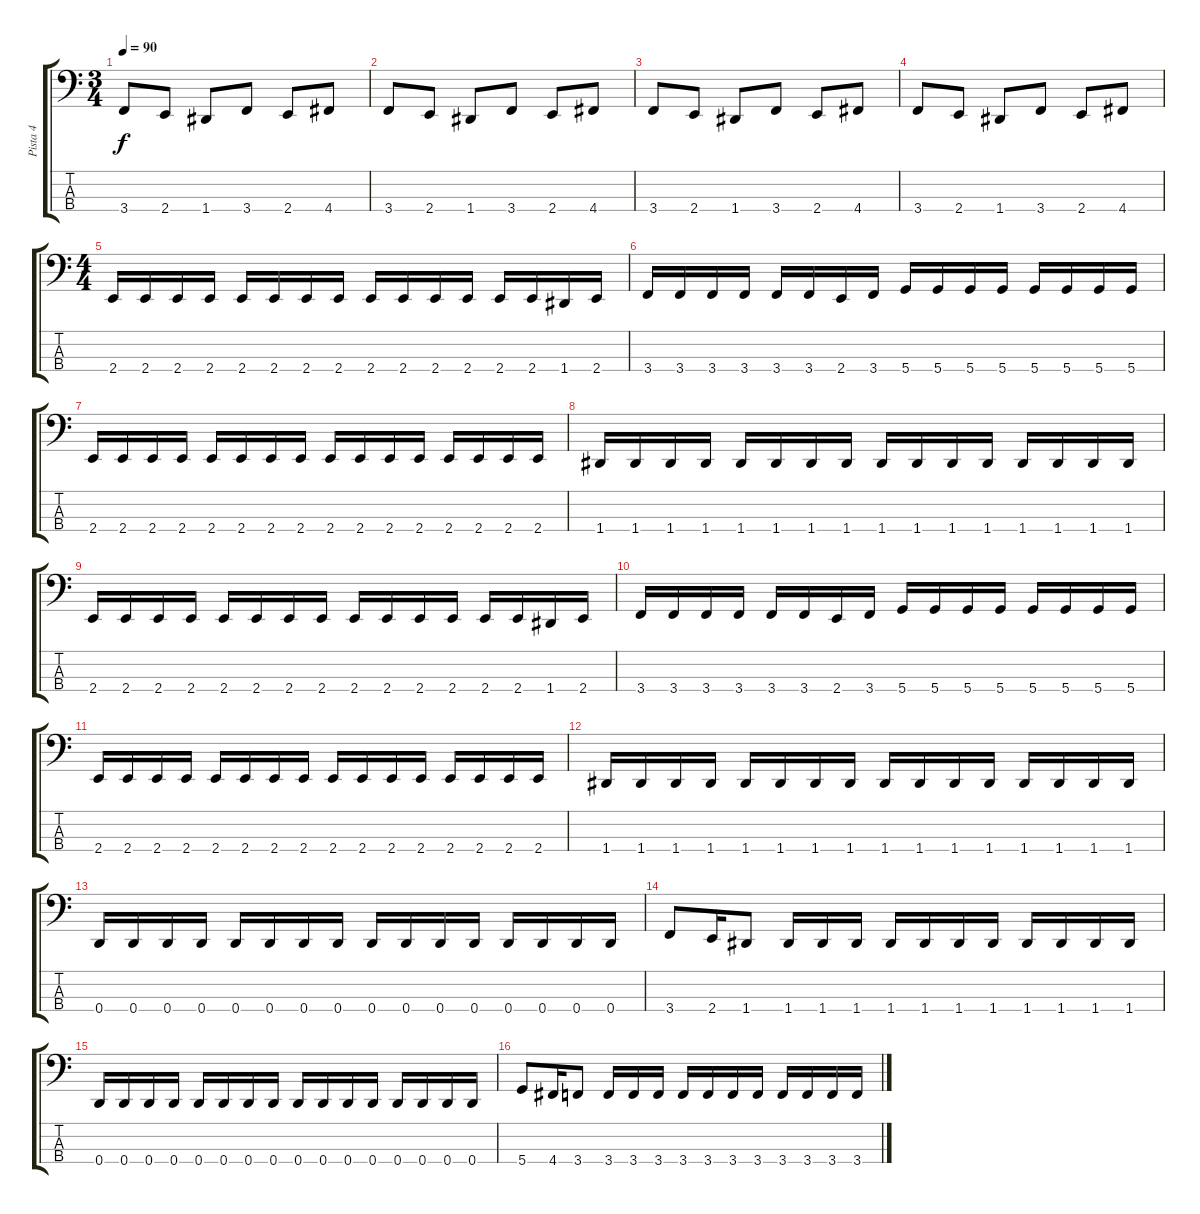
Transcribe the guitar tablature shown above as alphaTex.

\track ("Pista 4" "Pista 4") {instrument electricbasspick}
\staff {score tabs}
\tuning (F2 C2 G1 D1) {hide}
\ts (3 4)
\tempo 90
\clef f4
\ks c
3.4.8{dy f instrument electricbasspick} 2.4.8 1.4.8 3.4.8 2.4.8 4.4.8 |
3.4.8 2.4.8 1.4.8 3.4.8 2.4.8 4.4.8 |
3.4.8 2.4.8 1.4.8 3.4.8 2.4.8 4.4.8 |
3.4.8 2.4.8 1.4.8 3.4.8 2.4.8 4.4.8 |
\ts (4 4)
2.4.16 2.4.16 2.4.16 2.4.16 2.4.16 2.4.16 2.4.16 2.4.16 2.4.16 2.4.16 2.4.16 2.4.16 2.4.16 2.4.16 1.4.16 2.4.16 |
3.4.16 3.4.16 3.4.16 3.4.16 3.4.16 3.4.16 2.4.16 3.4.16 5.4.16 5.4.16 5.4.16 5.4.16 5.4.16 5.4.16 5.4.16 5.4.16 |
2.4.16 2.4.16 2.4.16 2.4.16 2.4.16 2.4.16 2.4.16 2.4.16 2.4.16 2.4.16 2.4.16 2.4.16 2.4.16 2.4.16 2.4.16 2.4.16 |
1.4.16 1.4.16 1.4.16 1.4.16 1.4.16 1.4.16 1.4.16 1.4.16 1.4.16 1.4.16 1.4.16 1.4.16 1.4.16 1.4.16 1.4.16 1.4.16 |
2.4.16 2.4.16 2.4.16 2.4.16 2.4.16 2.4.16 2.4.16 2.4.16 2.4.16 2.4.16 2.4.16 2.4.16 2.4.16 2.4.16 1.4.16 2.4.16 |
3.4.16 3.4.16 3.4.16 3.4.16 3.4.16 3.4.16 2.4.16 3.4.16 5.4.16 5.4.16 5.4.16 5.4.16 5.4.16 5.4.16 5.4.16 5.4.16 |
2.4.16 2.4.16 2.4.16 2.4.16 2.4.16 2.4.16 2.4.16 2.4.16 2.4.16 2.4.16 2.4.16 2.4.16 2.4.16 2.4.16 2.4.16 2.4.16 |
1.4.16 1.4.16 1.4.16 1.4.16 1.4.16 1.4.16 1.4.16 1.4.16 1.4.16 1.4.16 1.4.16 1.4.16 1.4.16 1.4.16 1.4.16 1.4.16 |
0.4.16 0.4.16 0.4.16 0.4.16 0.4.16 0.4.16 0.4.16 0.4.16 0.4.16 0.4.16 0.4.16 0.4.16 0.4.16 0.4.16 0.4.16 0.4.16 |
3.4.8 2.4.16 1.4.8 1.4.16 1.4.16 1.4.16 1.4.16 1.4.16 1.4.16 1.4.16 1.4.16 1.4.16 1.4.16 1.4.16 |
0.4.16 0.4.16 0.4.16 0.4.16 0.4.16 0.4.16 0.4.16 0.4.16 0.4.16 0.4.16 0.4.16 0.4.16 0.4.16 0.4.16 0.4.16 0.4.16 |
5.4.8 4.4.16 3.4.8 3.4.16 3.4.16 3.4.16 3.4.16 3.4.16 3.4.16 3.4.16 3.4.16 3.4.16 3.4.16 3.4.16
